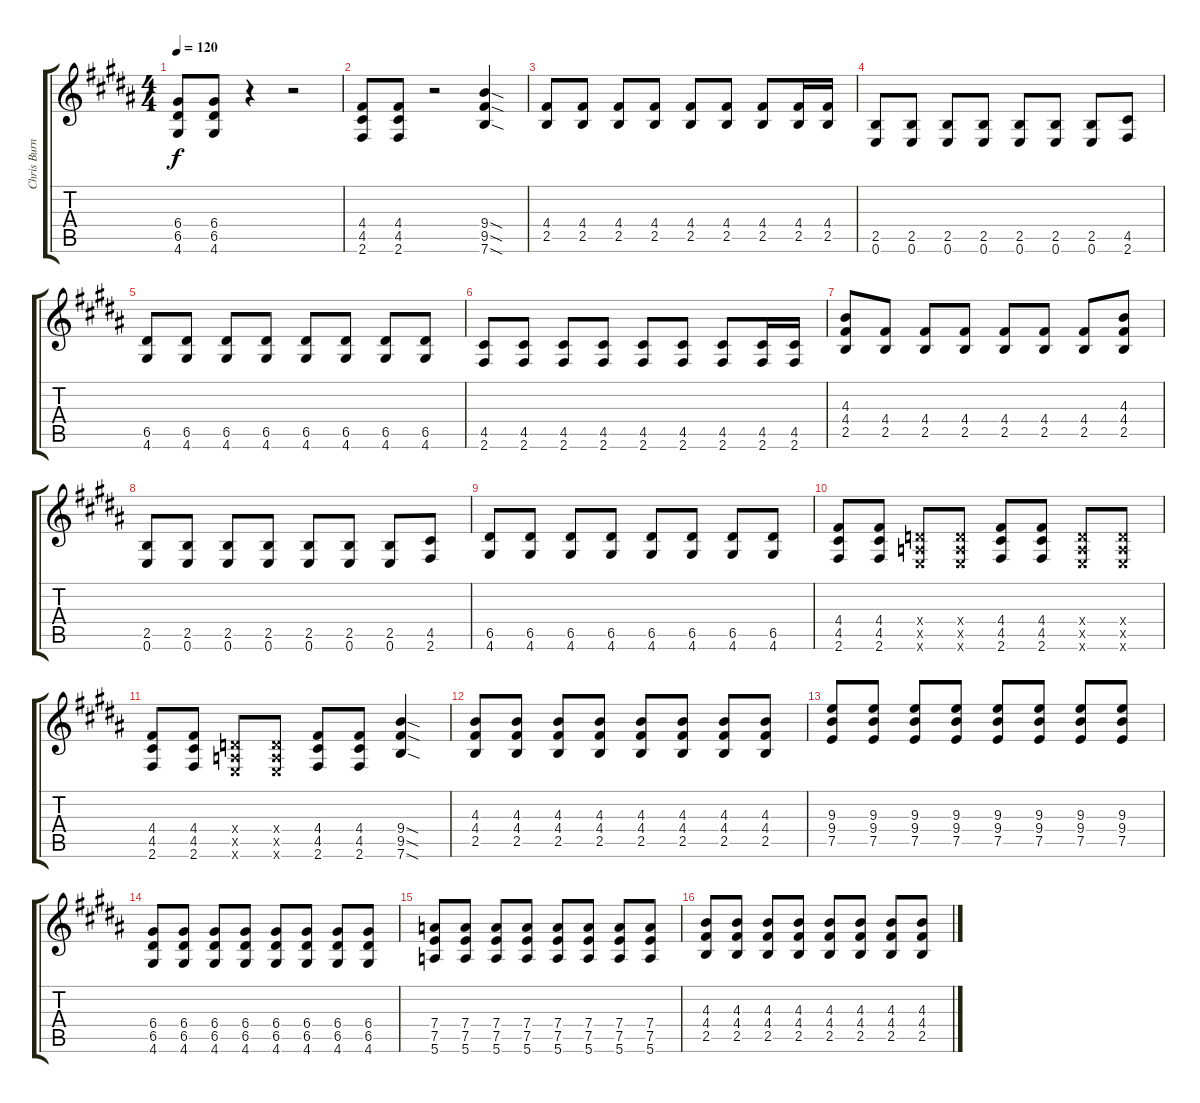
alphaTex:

\track ("Chris Burney - Guitar 2" "Chris Burn") {instrument distortionguitar}
\staff {score tabs}
\tuning (E4 B3 G3 D3 A2 E2) {hide}
\ts (4 4)
\tempo 120
\clef g2
\ks b
(6.4 6.5 4.6).8{dy f} (6.4 6.5 4.6).8 r.4 r.2 |
(4.4 4.5 2.6).8 (4.4 4.5 2.6).8 r.2 (9.4{sod} 9.5{sod} 7.6{sod}).4 |
(4.4 2.5).8 (4.4 2.5).8 (4.4 2.5).8 (4.4 2.5).8 (4.4 2.5).8 (4.4 2.5).8 (4.4 2.5).8 (4.4 2.5).16 (4.4 2.5).16 |
(2.5 0.6).8 (2.5 0.6).8 (2.5 0.6).8 (2.5 0.6).8 (2.5 0.6).8 (2.5 0.6).8 (2.5 0.6).8 (4.5 2.6).8 |
(6.5 4.6).8 (6.5 4.6).8 (6.5 4.6).8 (6.5 4.6).8 (6.5 4.6).8 (6.5 4.6).8 (6.5 4.6).8 (6.5 4.6).8 |
(4.5 2.6).8 (4.5 2.6).8 (4.5 2.6).8 (4.5 2.6).8 (4.5 2.6).8 (4.5 2.6).8 (4.5 2.6).8 (4.5 2.6).16 (4.5 2.6).16 |
(4.3 4.4 2.5).8 (4.4 2.5).8 (4.4 2.5).8 (4.4 2.5).8 (4.4 2.5).8 (4.4 2.5).8 (4.4 2.5).8 (4.3 4.4 2.5).8 |
(2.5 0.6).8 (2.5 0.6).8 (2.5 0.6).8 (2.5 0.6).8 (2.5 0.6).8 (2.5 0.6).8 (2.5 0.6).8 (4.5 2.6).8 |
(6.5 4.6).8 (6.5 4.6).8 (6.5 4.6).8 (6.5 4.6).8 (6.5 4.6).8 (6.5 4.6).8 (6.5 4.6).8 (6.5 4.6).8 |
(4.4 4.5 2.6).8 (4.4 4.5 2.6).8 (0.4{x} 0.5{x} 0.6{x}).8 (0.4{x} 0.5{x} 0.6{x}).8 (4.4 4.5 2.6).8 (4.4 4.5 2.6).8 (0.4{x} 0.5{x} 0.6{x}).8 (0.4{x} 0.5{x} 0.6{x}).8 |
(4.4 4.5 2.6).8 (4.4 4.5 2.6).8 (0.4{x} 0.5{x} 0.6{x}).8 (0.4{x} 0.5{x} 0.6{x}).8 (4.4 4.5 2.6).8 (4.4 4.5 2.6).8 (9.4{sod} 9.5{sod} 7.6{sod}).4 |
(4.3 4.4 2.5).8{volume 16} (4.3 4.4 2.5).8 (4.3 4.4 2.5).8 (4.3 4.4 2.5).8 (4.3 4.4 2.5).8 (4.3 4.4 2.5).8 (4.3 4.4 2.5).8 (4.3 4.4 2.5).8 |
(9.3 9.4 7.5).8 (9.3 9.4 7.5).8 (9.3 9.4 7.5).8 (9.3 9.4 7.5).8 (9.3 9.4 7.5).8 (9.3 9.4 7.5).8 (9.3 9.4 7.5).8 (9.3 9.4 7.5).8 |
(6.4 6.5 4.6).8 (6.4 6.5 4.6).8 (6.4 6.5 4.6).8 (6.4 6.5 4.6).8 (6.4 6.5 4.6).8 (6.4 6.5 4.6).8 (6.4 6.5 4.6).8 (6.4 6.5 4.6).8 |
(7.4 7.5 5.6).8 (7.4 7.5 5.6).8 (7.4 7.5 5.6).8 (7.4 7.5 5.6).8 (7.4 7.5 5.6).8 (7.4 7.5 5.6).8 (7.4 7.5 5.6).8 (7.4 7.5 5.6).8 |
(4.3 4.4 2.5).8 (4.3 4.4 2.5).8 (4.3 4.4 2.5).8 (4.3 4.4 2.5).8 (4.3 4.4 2.5).8 (4.3 4.4 2.5).8 (4.3 4.4 2.5).8 (4.3 4.4 2.5).8
